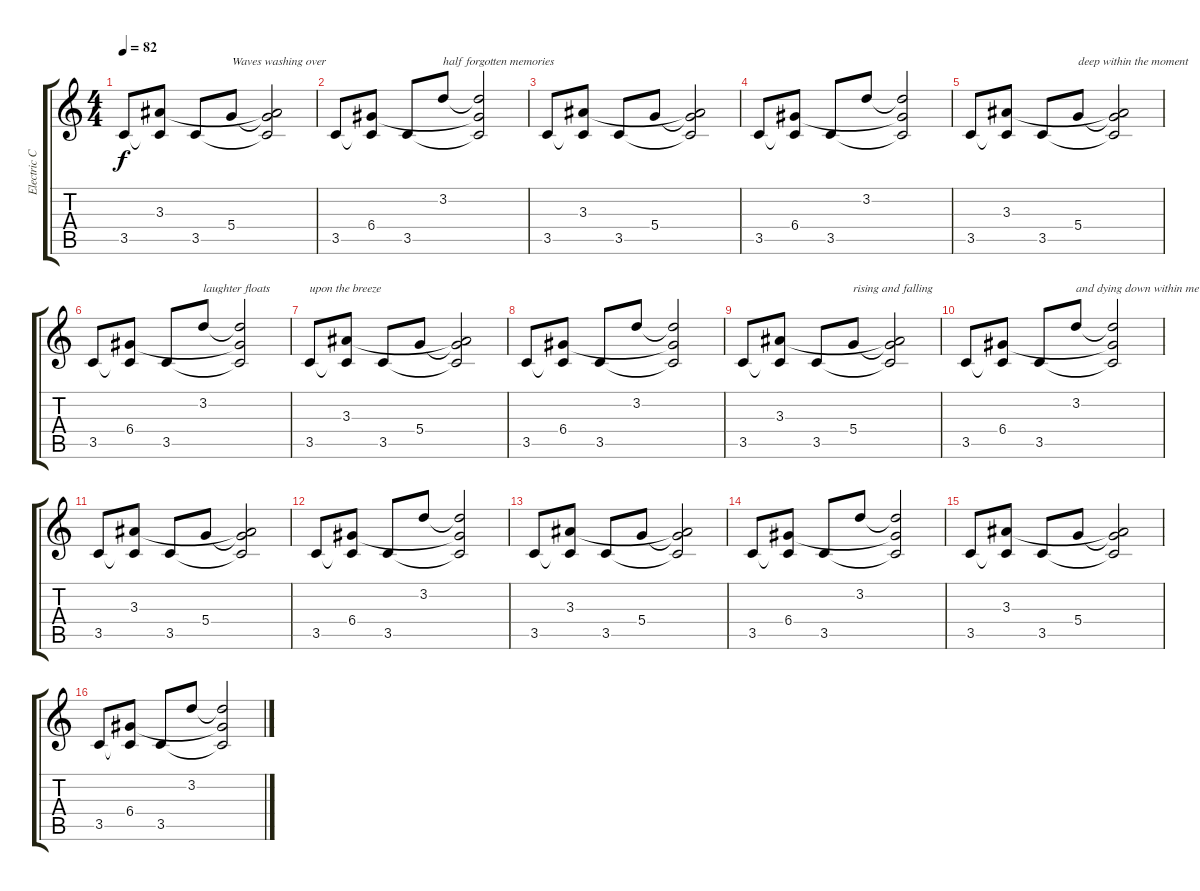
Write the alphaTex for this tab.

\track ("Electric Clean" "Electric C") {instrument acousticguitarnylon}
\staff {score tabs}
\tuning (E4 B3 G3 D3 A2 E2) {hide}
\ts (4 4)
\tempo 82
\clef g2
\ks c
3.5.8{dy f} (3.3 3.5{t}).8 3.5.8 5.4.8{txt "Waves washing over"} (3.3{t} 5.4{t} 3.5{t}).2 |
3.5.8 (6.4 3.5{t}).8 3.5.8 3.2.8{txt "half forgotten memories"} (3.2{t} 6.4{t} 3.5{t}).2 |
3.5.8 (3.3 3.5{t}).8 3.5.8 5.4.8 (3.3{t} 5.4{t} 3.5{t}).2 |
3.5.8 (6.4 3.5{t}).8 3.5.8 3.2.8 (3.2{t} 6.4{t} 3.5{t}).2 |
3.5.8 (3.3 3.5{t}).8 3.5.8 5.4.8{txt "deep within the moment"} (3.3{t} 5.4{t} 3.5{t}).2 |
3.5.8 (6.4 3.5{t}).8 3.5.8 3.2.8{txt "laughter floats"} (3.2{t} 6.4{t} 3.5{t}).2 |
3.5.8{txt "upon the breeze"} (3.3 3.5{t}).8 3.5.8 5.4.8 (3.3{t} 5.4{t} 3.5{t}).2 |
3.5.8 (6.4 3.5{t}).8 3.5.8 3.2.8 (3.2{t} 6.4{t} 3.5{t}).2 |
3.5.8 (3.3 3.5{t}).8 3.5.8 5.4.8{txt "rising and falling"} (3.3{t} 5.4{t} 3.5{t}).2 |
3.5.8 (6.4 3.5{t}).8 3.5.8 3.2.8{txt "and dying down within me"} (3.2{t} 6.4{t} 3.5{t}).2 |
3.5.8 (3.3 3.5{t}).8 3.5.8 5.4.8 (3.3{t} 5.4{t} 3.5{t}).2 |
3.5.8 (6.4 3.5{t}).8 3.5.8 3.2.8 (3.2{t} 6.4{t} 3.5{t}).2 |
3.5.8 (3.3 3.5{t}).8 3.5.8 5.4.8 (3.3{t} 5.4{t} 3.5{t}).2 |
3.5.8 (6.4 3.5{t}).8 3.5.8 3.2.8 (3.2{t} 6.4{t} 3.5{t}).2 |
3.5.8 (3.3 3.5{t}).8 3.5.8 5.4.8 (3.3{t} 5.4{t} 3.5{t}).2 |
3.5.8 (6.4 3.5{t}).8 3.5.8 3.2.8 (3.2{t} 6.4{t} 3.5{t}).2
